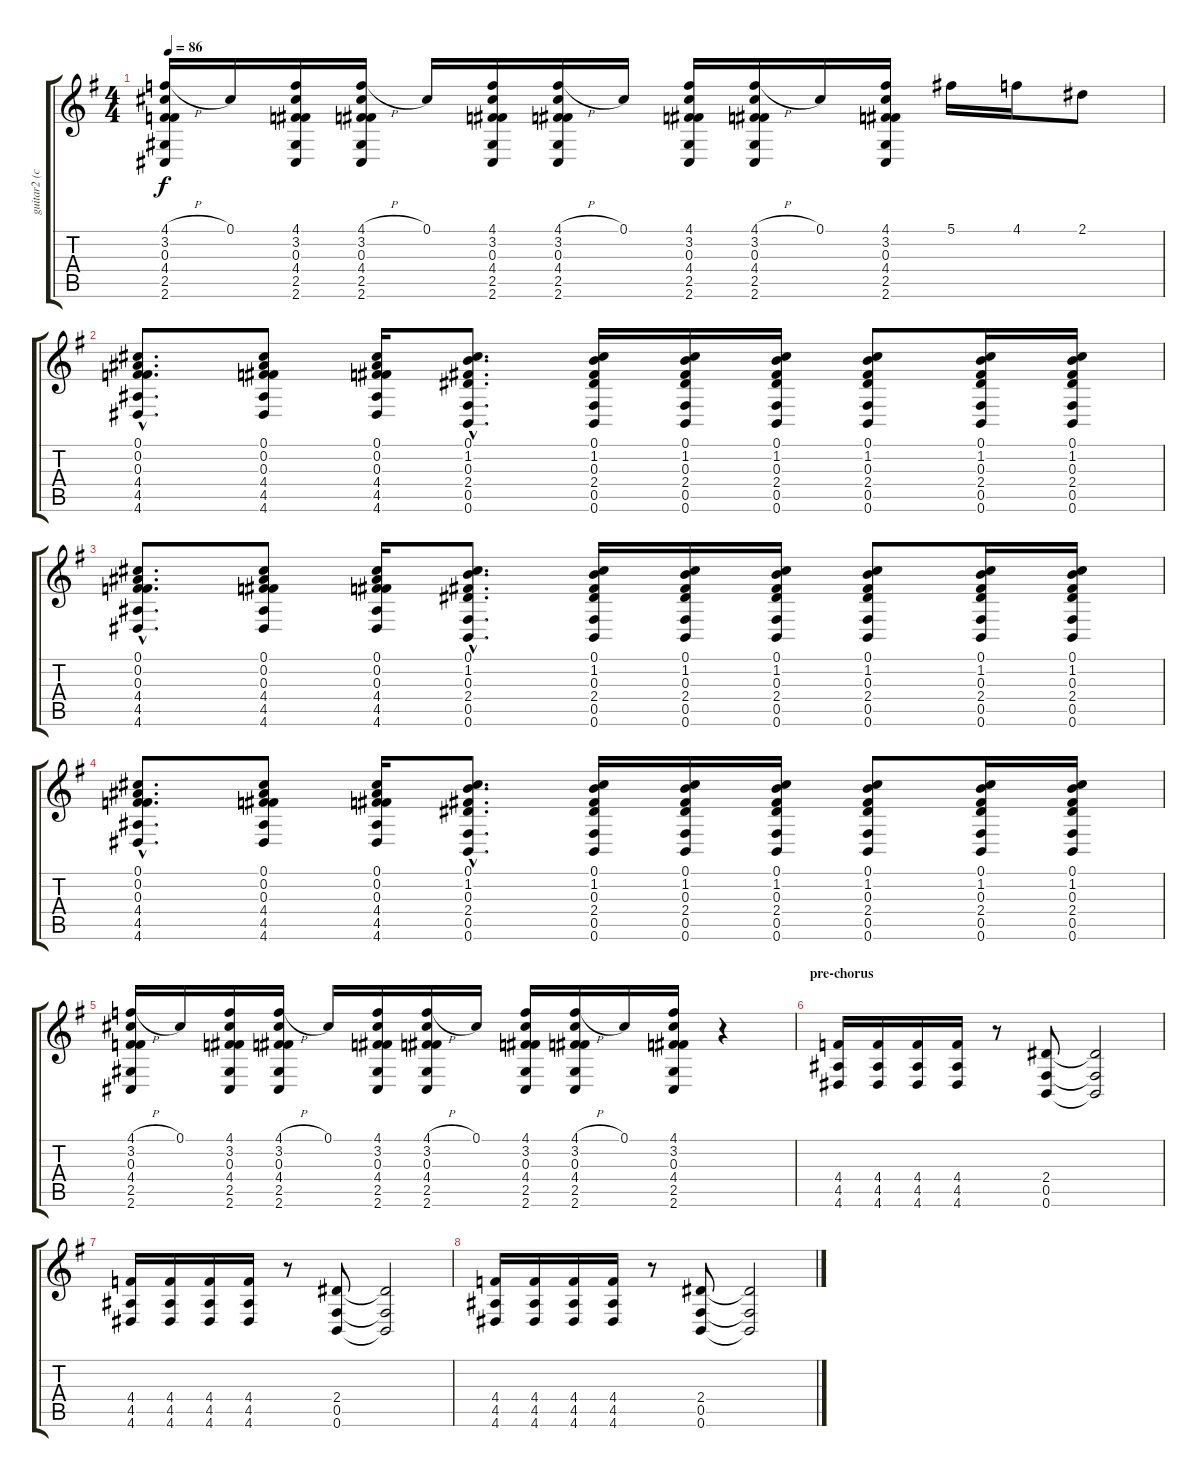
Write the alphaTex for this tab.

\track ("guitar2 (clean)" "guitar2 (c") {instrument acousticguitarnylon}
\staff {score tabs}
\tuning (Db4 Bb3 Gb3 Db3 Gb2 B1) {hide}
\ts (4 4)
\tempo 86
\clef g2
\ks eminor
(4.1{h} 3.2 0.3 4.4 2.5 2.6).16{dy f} 0.1.16 (4.1 3.2 0.3 4.4 2.5 2.6).16 (4.1{h} 3.2 0.3 4.4 2.5 2.6).16 0.1.16 (4.1 3.2 0.3 4.4 2.5 2.6).16 (4.1{h} 3.2 0.3 4.4 2.5 2.6).16 0.1.16 (4.1 3.2 0.3 4.4 2.5 2.6).16 (4.1{h} 3.2 0.3 4.4 2.5 2.6).16 0.1.16 (4.1 3.2 0.3 4.4 2.5 2.6).16 5.1.16 4.1.16 2.1.8 |
(0.1{hac} 0.2{hac} 0.3{hac} 4.4{hac} 4.5{hac} 4.6{hac}).8{d} (0.1 0.2 0.3 4.4 4.5 4.6).8 (0.1 0.2 0.3 4.4 4.5 4.6).16 (0.1{hac} 1.2{hac} 0.3{hac} 2.4{hac} 0.5{hac} 0.6{hac}).8{d} (0.1 1.2 0.3 2.4 0.5 0.6).16 (0.1 1.2 0.3 2.4 0.5 0.6).16 (0.1 1.2 0.3 2.4 0.5 0.6).16 (0.1 1.2 0.3 2.4 0.5 0.6).8 (0.1 1.2 0.3 2.4 0.5 0.6).16 (0.1 1.2 0.3 2.4 0.5 0.6).16 |
(0.1{hac} 0.2{hac} 0.3{hac} 4.4{hac} 4.5{hac} 4.6{hac}).8{d} (0.1 0.2 0.3 4.4 4.5 4.6).8 (0.1 0.2 0.3 4.4 4.5 4.6).16 (0.1{hac} 1.2{hac} 0.3{hac} 2.4{hac} 0.5{hac} 0.6{hac}).8{d} (0.1 1.2 0.3 2.4 0.5 0.6).16 (0.1 1.2 0.3 2.4 0.5 0.6).16 (0.1 1.2 0.3 2.4 0.5 0.6).16 (0.1 1.2 0.3 2.4 0.5 0.6).8 (0.1 1.2 0.3 2.4 0.5 0.6).16 (0.1 1.2 0.3 2.4 0.5 0.6).16 |
(0.1{hac} 0.2{hac} 0.3{hac} 4.4{hac} 4.5{hac} 4.6{hac}).8{d} (0.1 0.2 0.3 4.4 4.5 4.6).8 (0.1 0.2 0.3 4.4 4.5 4.6).16 (0.1{hac} 1.2{hac} 0.3{hac} 2.4{hac} 0.5{hac} 0.6{hac}).8{d} (0.1 1.2 0.3 2.4 0.5 0.6).16 (0.1 1.2 0.3 2.4 0.5 0.6).16 (0.1 1.2 0.3 2.4 0.5 0.6).16 (0.1 1.2 0.3 2.4 0.5 0.6).8 (0.1 1.2 0.3 2.4 0.5 0.6).16 (0.1 1.2 0.3 2.4 0.5 0.6).16 |
(4.1{h} 3.2 0.3 4.4 2.5 2.6).16 0.1.16 (4.1 3.2 0.3 4.4 2.5 2.6).16 (4.1{h} 3.2 0.3 4.4 2.5 2.6).16 0.1.16 (4.1 3.2 0.3 4.4 2.5 2.6).16 (4.1{h} 3.2 0.3 4.4 2.5 2.6).16 0.1.16 (4.1 3.2 0.3 4.4 2.5 2.6).16 (4.1{h} 3.2 0.3 4.4 2.5 2.6).16 0.1.16 (4.1 3.2 0.3 4.4 2.5 2.6).16 r.4 |
\section ("" "pre-chorus")
(4.4 4.5 4.6).16{balance 12 instrument distortionguitar} (4.4 4.5 4.6).16 (4.4 4.5 4.6).16 (4.4 4.5 4.6).16 r.8 (2.4 0.5 0.6).8 (2.4{t} 0.5{t} 0.6{t}).2 |
(4.4 4.5 4.6).16 (4.4 4.5 4.6).16 (4.4 4.5 4.6).16 (4.4 4.5 4.6).16 r.8 (2.4 0.5 0.6).8 (2.4{t} 0.5{t} 0.6{t}).2 |
(4.4 4.5 4.6).16 (4.4 4.5 4.6).16 (4.4 4.5 4.6).16 (4.4 4.5 4.6).16 r.8 (2.4 0.5 0.6).8 (2.4{t} 0.5{t} 0.6{t}).2
